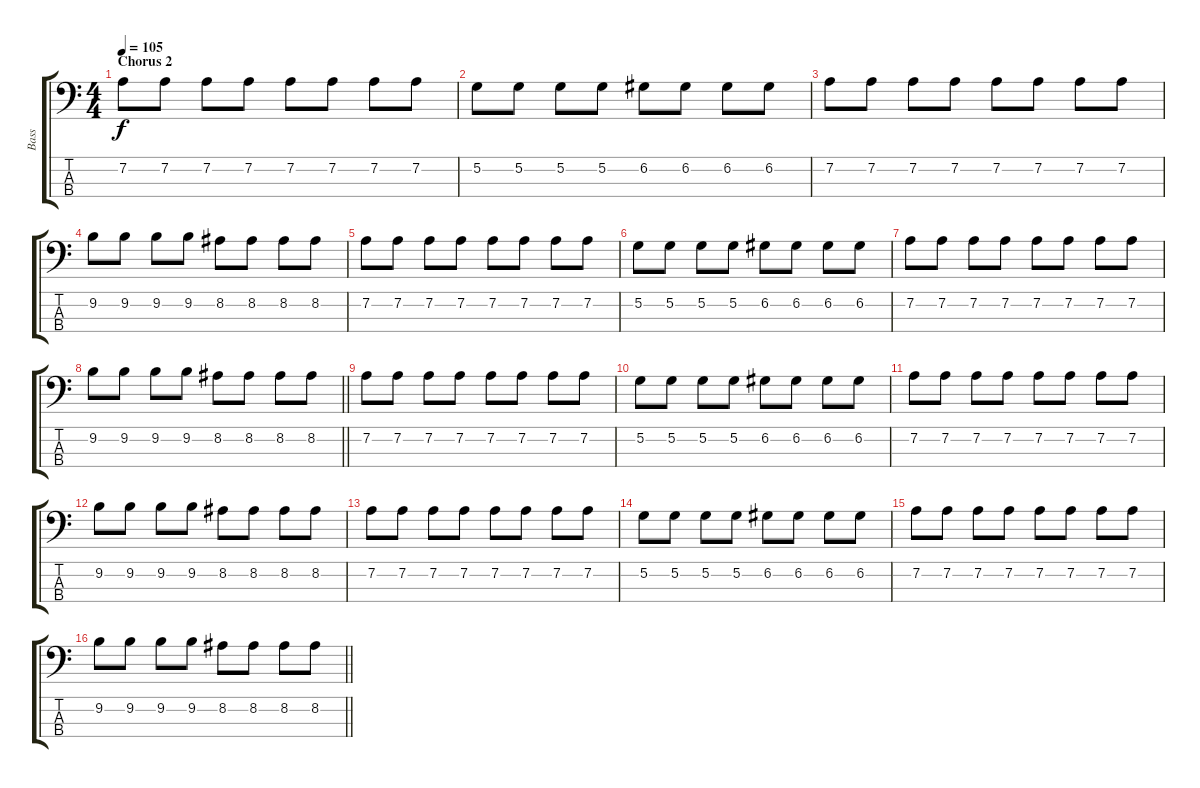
\track ("Bass" "Bass") {instrument electricbassfinger}
\staff {score tabs}
\tuning (G2 D2 A1 E1) {hide}
\ts (4 4)
\section ("" "Chorus 2")
\tempo 105
\clef f4
\ks c
7.2.8{dy f} 7.2.8 7.2.8 7.2.8 7.2.8 7.2.8 7.2.8 7.2.8 |
5.2.8 5.2.8 5.2.8 5.2.8 6.2.8 6.2.8 6.2.8 6.2.8 |
7.2.8 7.2.8 7.2.8 7.2.8 7.2.8 7.2.8 7.2.8 7.2.8 |
9.2.8 9.2.8 9.2.8 9.2.8 8.2.8 8.2.8 8.2.8 8.2.8 |
7.2.8 7.2.8 7.2.8 7.2.8 7.2.8 7.2.8 7.2.8 7.2.8 |
5.2.8 5.2.8 5.2.8 5.2.8 6.2.8 6.2.8 6.2.8 6.2.8 |
7.2.8 7.2.8 7.2.8 7.2.8 7.2.8 7.2.8 7.2.8 7.2.8 |
\barLineRight lightlight
9.2.8 9.2.8 9.2.8 9.2.8 8.2.8 8.2.8 8.2.8 8.2.8 |
7.2.8 7.2.8 7.2.8 7.2.8 7.2.8 7.2.8 7.2.8 7.2.8 |
5.2.8 5.2.8 5.2.8 5.2.8 6.2.8 6.2.8 6.2.8 6.2.8 |
7.2.8 7.2.8 7.2.8 7.2.8 7.2.8 7.2.8 7.2.8 7.2.8 |
9.2.8 9.2.8 9.2.8 9.2.8 8.2.8 8.2.8 8.2.8 8.2.8 |
7.2.8 7.2.8 7.2.8 7.2.8 7.2.8 7.2.8 7.2.8 7.2.8 |
5.2.8 5.2.8 5.2.8 5.2.8 6.2.8 6.2.8 6.2.8 6.2.8 |
7.2.8 7.2.8 7.2.8 7.2.8 7.2.8 7.2.8 7.2.8 7.2.8 |
\barLineRight lightlight
9.2.8 9.2.8 9.2.8 9.2.8 8.2.8 8.2.8 8.2.8 8.2.8
